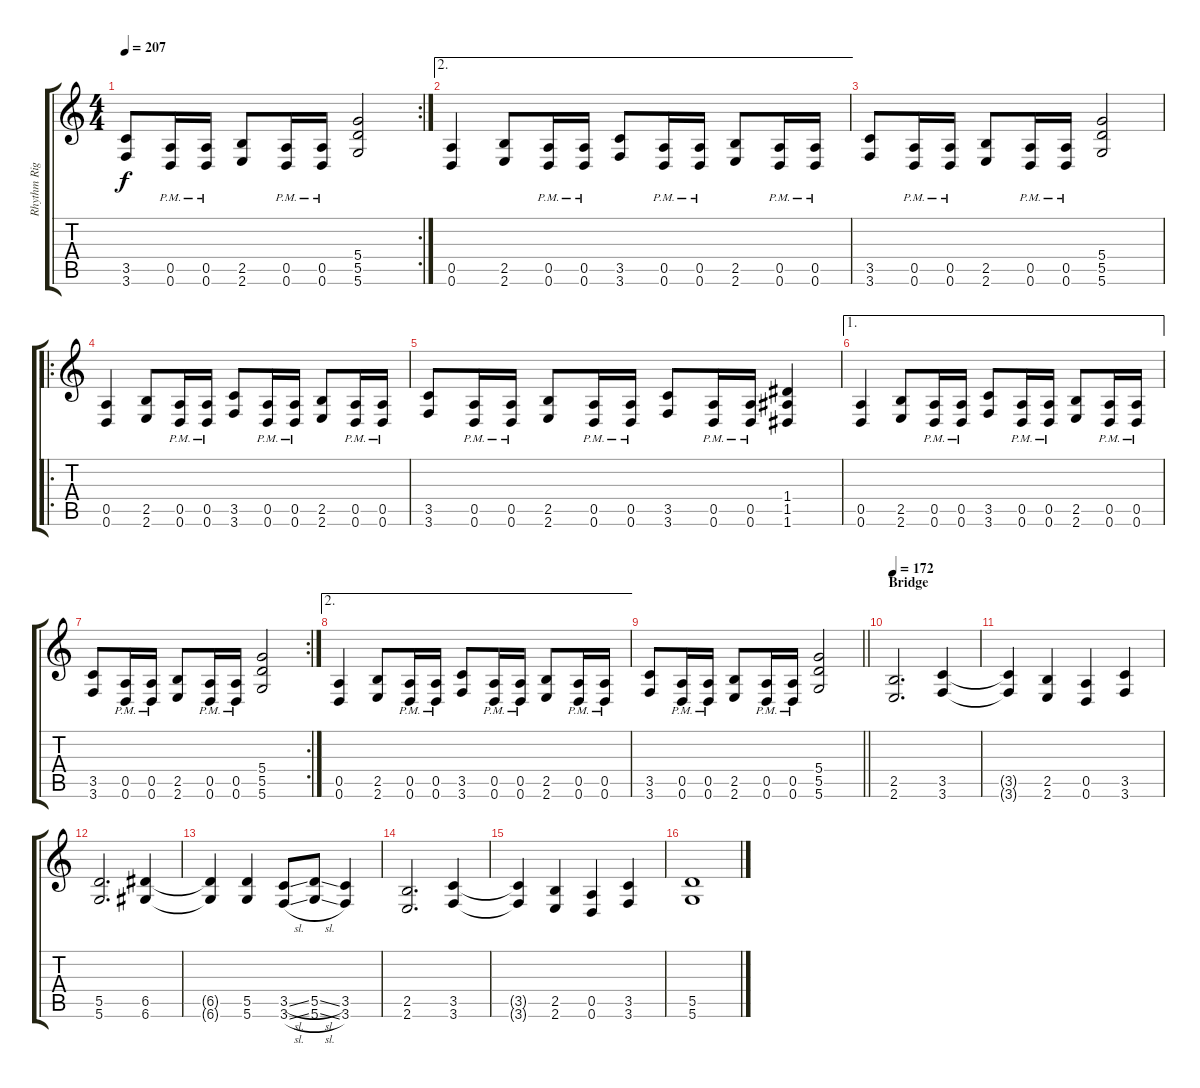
\track ("Rhythm Right" "Rhythm Rig") {instrument distortionguitar}
\staff {score tabs}
\tuning (E4 B3 G3 D3 A2 D2) {hide}
\rc 2
\ts (4 4)
\tempo 207
\clef g2
\ks c
(3.5 3.6).8{dy f} (0.5{pm} 0.6{pm}).16 (0.5{pm} 0.6{pm}).16 (2.5 2.6).8 (0.5{pm} 0.6{pm}).16 (0.5{pm} 0.6{pm}).16 (5.4 5.5 5.6).2 |
\ae 2
(0.5 0.6).4 (2.5 2.6).8 (0.5{pm} 0.6{pm}).16 (0.5{pm} 0.6{pm}).16 (3.5 3.6).8 (0.5{pm} 0.6{pm}).16 (0.5{pm} 0.6{pm}).16 (2.5 2.6).8 (0.5{pm} 0.6{pm}).16 (0.5{pm} 0.6{pm}).16 |
(3.5 3.6).8 (0.5{pm} 0.6{pm}).16 (0.5{pm} 0.6{pm}).16 (2.5 2.6).8 (0.5{pm} 0.6{pm}).16 (0.5{pm} 0.6{pm}).16 (5.4 5.5 5.6).2 |
\ro
(0.5 0.6).4 (2.5 2.6).8 (0.5{pm} 0.6{pm}).16 (0.5{pm} 0.6{pm}).16 (3.5 3.6).8 (0.5{pm} 0.6{pm}).16 (0.5{pm} 0.6{pm}).16 (2.5 2.6).8 (0.5{pm} 0.6{pm}).16 (0.5{pm} 0.6{pm}).16 |
(3.5 3.6).8 (0.5{pm} 0.6{pm}).16 (0.5{pm} 0.6{pm}).16 (2.5 2.6).8 (0.5{pm} 0.6{pm}).16 (0.5{pm} 0.6{pm}).16 (3.5 3.6).8 (0.5{pm} 0.6{pm}).16 (0.5{pm} 0.6{pm}).16 (1.4 1.5 1.6).4 |
\ae 1
(0.5 0.6).4 (2.5 2.6).8 (0.5{pm} 0.6{pm}).16 (0.5{pm} 0.6{pm}).16 (3.5 3.6).8 (0.5{pm} 0.6{pm}).16 (0.5{pm} 0.6{pm}).16 (2.5 2.6).8 (0.5{pm} 0.6{pm}).16 (0.5{pm} 0.6{pm}).16 |
\rc 2
(3.5 3.6).8 (0.5{pm} 0.6{pm}).16 (0.5{pm} 0.6{pm}).16 (2.5 2.6).8 (0.5{pm} 0.6{pm}).16 (0.5{pm} 0.6{pm}).16 (5.4 5.5 5.6).2 |
\ae 2
(0.5 0.6).4 (2.5 2.6).8 (0.5{pm} 0.6{pm}).16 (0.5{pm} 0.6{pm}).16 (3.5 3.6).8 (0.5{pm} 0.6{pm}).16 (0.5{pm} 0.6{pm}).16 (2.5 2.6).8 (0.5{pm} 0.6{pm}).16 (0.5{pm} 0.6{pm}).16 |
\barLineRight lightlight
(3.5 3.6).8 (0.5{pm} 0.6{pm}).16 (0.5{pm} 0.6{pm}).16 (2.5 2.6).8 (0.5{pm} 0.6{pm}).16 (0.5{pm} 0.6{pm}).16 (5.4 5.5 5.6).2 |
\section ("" "Bridge")
\tempo 170
\tempo 172
(2.5 2.6).2{d} (3.5 3.6).4 |
(3.5{t} 3.6{t}).4 (2.5 2.6).4 (0.5 0.6).4 (3.5 3.6).4 |
(5.5 5.6).2{d} (6.5 6.6).4 |
(6.5{t} 6.6{t}).4 (5.5 5.6).4 (3.5{sl} 3.6{sl}).8 (5.5{sl} 5.6{sl}).8 (3.5 3.6).4 |
(2.5 2.6).2{d} (3.5 3.6).4 |
(3.5{t} 3.6{t}).4 (2.5 2.6).4 (0.5 0.6).4 (3.5 3.6).4 |
(5.5 5.6).1
